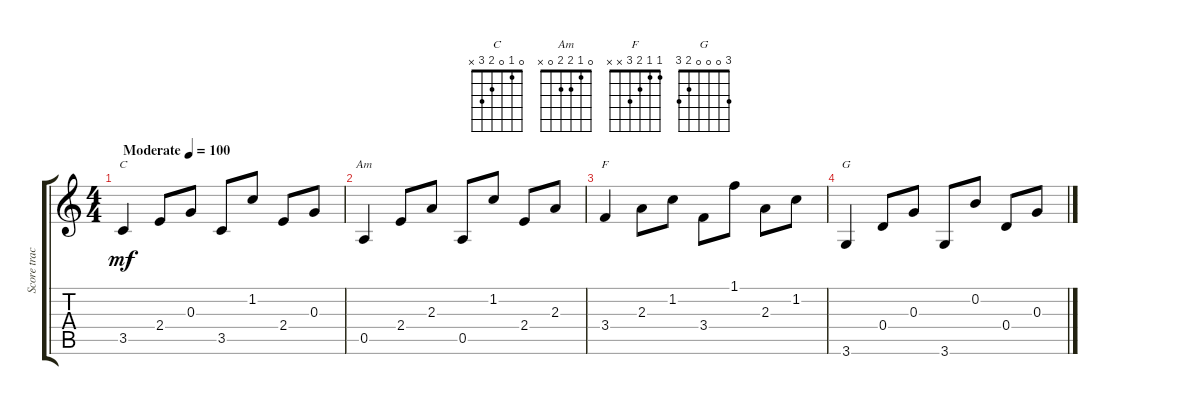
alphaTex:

\track ("Score track 1" "Score trac") {instrument acousticguitarsteel}
\staff {score tabs}
\tuning (E4 B3 G3 D3 A2 E2) {hide}
\chord ("C" 0 1 0 2 3 x)
\chord ("Am" 0 1 2 2 0 x)
\chord ("F" 1 1 2 3 x x)
\chord ("G" 3 0 0 0 2 3)
\ts (4 4)
\tempo (100 "Moderate")
\clef g2
\ks c
3.5.4{ch "C" dy mf instrument acousticguitarsteel} 2.4.8 0.3.8 3.5.8 1.2.8 2.4.8 0.3.8 |
0.5.4{ch "Am"} 2.4.8 2.3.8 0.5.8 1.2.8 2.4.8 2.3.8 |
3.4.4{ch "F"} 2.3.8 1.2.8 3.4.8 1.1.8 2.3.8 1.2.8 |
3.6.4{ch "G"} 0.4.8 0.3.8 3.6.8 0.2.8 0.4.8 0.3.8
